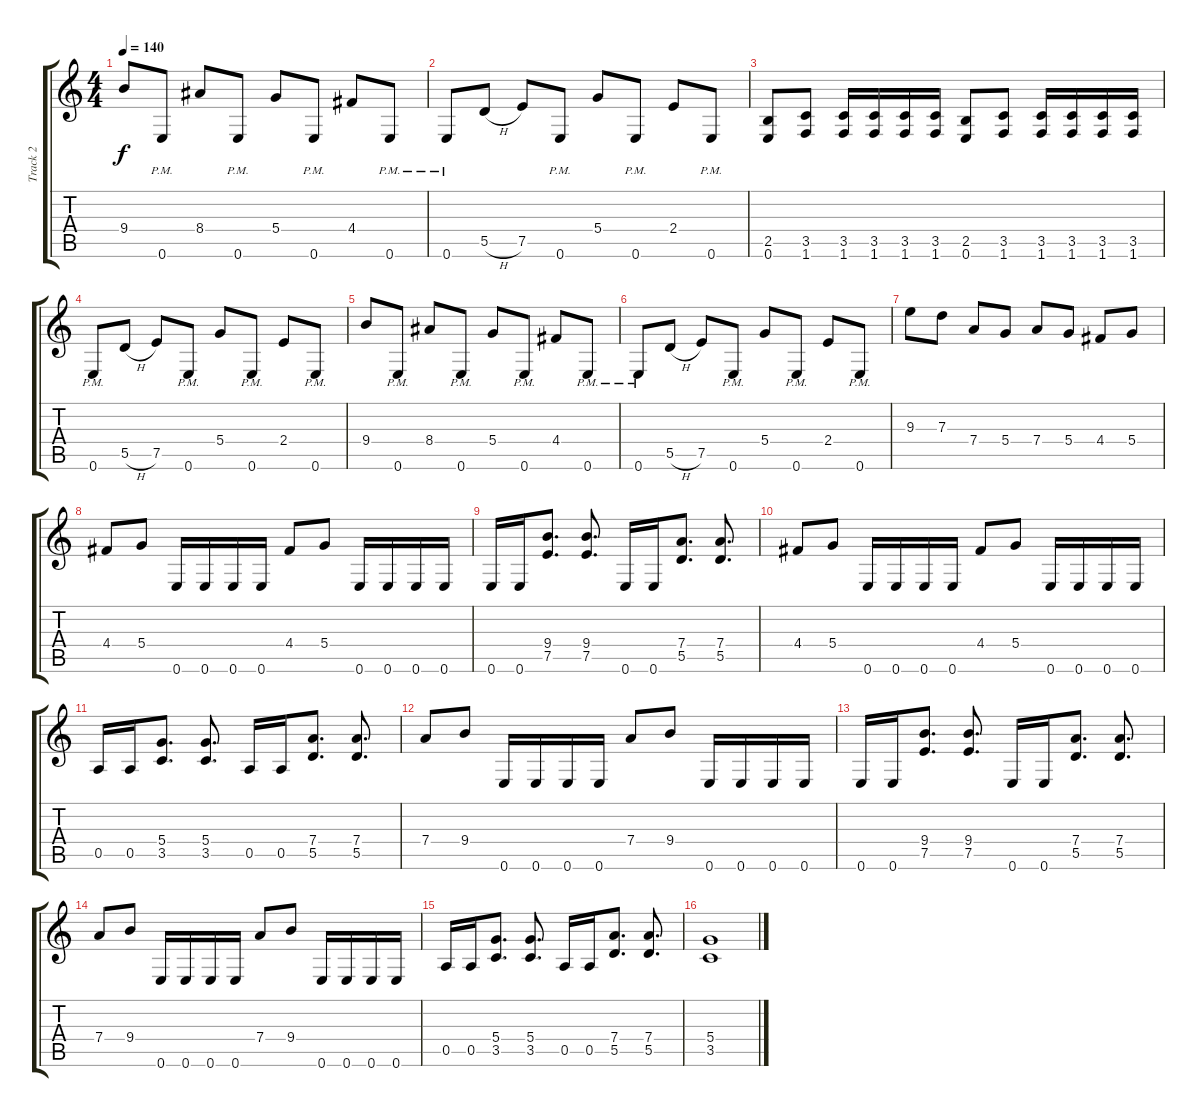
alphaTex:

\track ("Track 2" "Track 2") {instrument distortionguitar}
\staff {score tabs}
\tuning (E4 B3 G3 D3 A2 E2) {hide}
\ts (4 4)
\tempo 140
\clef g2
\ks c
9.4.8{dy f} 0.6{pm}.8 8.4.8 0.6{pm}.8 5.4.8 0.6{pm}.8 4.4.8 0.6{pm}.8 |
0.6{pm}.8 5.5{h}.8 7.5.8 0.6{pm}.8 5.4.8 0.6{pm}.8 2.4.8 0.6{pm}.8 |
(2.5 0.6).8 (3.5 1.6).8 (3.5 1.6).16 (3.5 1.6).16 (3.5 1.6).16 (3.5 1.6).16 (2.5 0.6).8 (3.5 1.6).8 (3.5 1.6).16 (3.5 1.6).16 (3.5 1.6).16 (3.5 1.6).16 |
0.6{pm}.8 5.5{h}.8 7.5.8 0.6{pm}.8 5.4.8 0.6{pm}.8 2.4.8 0.6{pm}.8 |
9.4.8 0.6{pm}.8 8.4.8 0.6{pm}.8 5.4.8 0.6{pm}.8 4.4.8 0.6{pm}.8 |
0.6{pm}.8 5.5{h}.8 7.5.8 0.6{pm}.8 5.4.8 0.6{pm}.8 2.4.8 0.6{pm}.8 |
9.3.8 7.3.8 7.4.8 5.4.8 7.4.8 5.4.8 4.4.8 5.4.8 |
4.4.8 5.4.8 0.6.16 0.6.16 0.6.16 0.6.16 4.4.8 5.4.8 0.6.16 0.6.16 0.6.16 0.6.16 |
0.6.16 0.6.16 (9.4 7.5).8{d} (9.4 7.5).8{d} 0.6.16 0.6.16 (7.4 5.5).8{d} (7.4 5.5).8{d} |
4.4.8 5.4.8 0.6.16 0.6.16 0.6.16 0.6.16 4.4.8 5.4.8 0.6.16 0.6.16 0.6.16 0.6.16 |
0.5.16 0.5.16 (5.4 3.5).8{d} (5.4 3.5).8{d} 0.5.16 0.5.16 (7.4 5.5).8{d} (7.4 5.5).8{d} |
7.4.8 9.4.8 0.6.16 0.6.16 0.6.16 0.6.16 7.4.8 9.4.8 0.6.16 0.6.16 0.6.16 0.6.16 |
0.6.16 0.6.16 (9.4 7.5).8{d} (9.4 7.5).8{d} 0.6.16 0.6.16 (7.4 5.5).8{d} (7.4 5.5).8{d} |
7.4.8 9.4.8 0.6.16 0.6.16 0.6.16 0.6.16 7.4.8 9.4.8 0.6.16 0.6.16 0.6.16 0.6.16 |
0.5.16 0.5.16 (5.4 3.5).8{d} (5.4 3.5).8{d} 0.5.16 0.5.16 (7.4 5.5).8{d} (7.4 5.5).8{d} |
(5.4 3.5).1
